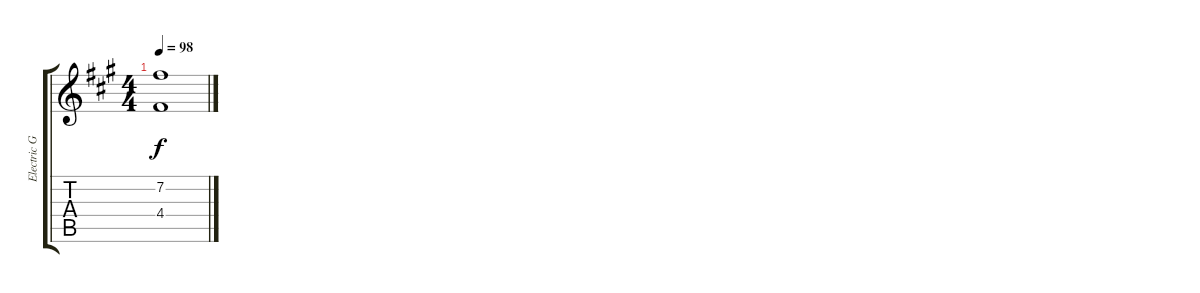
\track ("Electric Guitar 2" "Electric G") {instrument electricguitarclean}
\staff {score tabs}
\tuning (E4 B3 G3 D3 A2 E2) {hide}
\ts (4 4)
\tempo 98
\clef g2
\ks a
(7.2 4.4).1{dy f}
